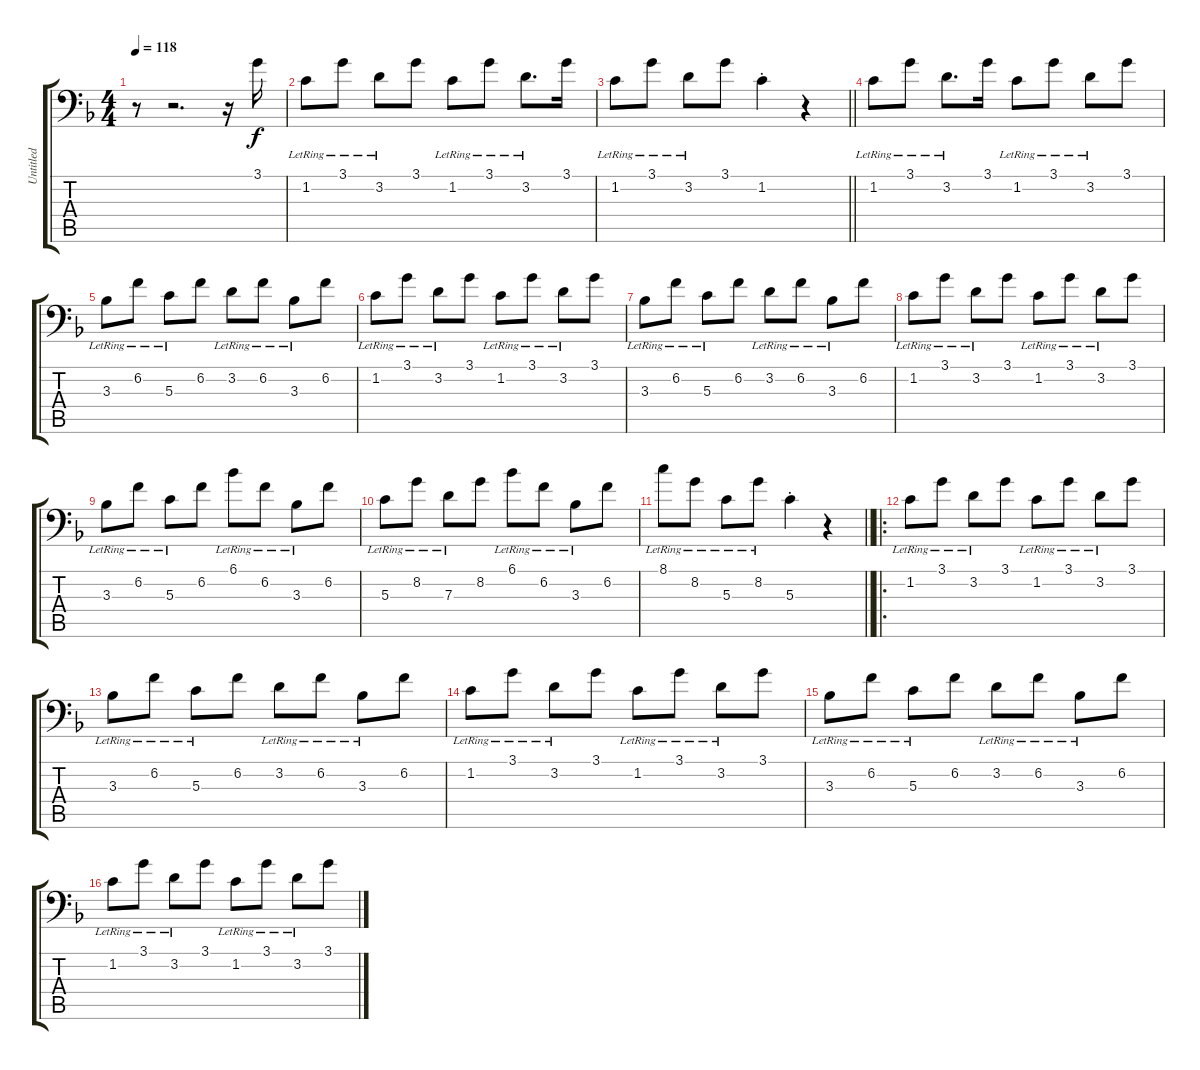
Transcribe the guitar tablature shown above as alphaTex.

\track ("Untitled" "Untitled") {instrument distortionguitar}
\staff {score tabs}
\tuning (E3 B2 G2 D2 A1 E1) {hide}
\ts (4 4)
\tempo 118
\clef f4
\ks f
r.8{dy f instrument distortionguitar} r.2{d} r.16 3.1.16 |
1.2{lr}.8 3.1{lr}.8 3.2{lr}.8 3.1.8 1.2{lr}.8 3.1{lr}.8 3.2{lr}.8{d} 3.1.16 |
\barLineRight lightlight
1.2{lr}.8 3.1{lr}.8 3.2{lr}.8 3.1.8 1.2{st}.4 r.4 |
1.2{lr}.8 3.1{lr}.8 3.2{lr}.8{d} 3.1.16 1.2{lr}.8 3.1{lr}.8 3.2{lr}.8 3.1.8 |
3.3{lr}.8 6.2{lr}.8 5.3{lr}.8 6.2.8 3.2{lr}.8 6.2{lr}.8 3.3{lr}.8 6.2.8 |
1.2{lr}.8 3.1{lr}.8 3.2{lr}.8 3.1.8 1.2{lr}.8 3.1{lr}.8 3.2{lr}.8 3.1.8 |
3.3{lr}.8 6.2{lr}.8 5.3{lr}.8 6.2.8 3.2{lr}.8 6.2{lr}.8 3.3{lr}.8 6.2.8 |
1.2{lr}.8 3.1{lr}.8 3.2{lr}.8 3.1.8 1.2{lr}.8 3.1{lr}.8 3.2{lr}.8 3.1.8 |
3.3{lr}.8 6.2{lr}.8 5.3{lr}.8 6.2.8 6.1{lr}.8 6.2{lr}.8 3.3{lr}.8 6.2.8 |
5.3{lr}.8 8.2{lr}.8 7.3{lr}.8 8.2.8 6.1{lr}.8 6.2{lr}.8 3.3{lr}.8 6.2.8 |
\barLineRight lightlight
8.1{lr}.8 8.2{lr}.8 5.3{lr}.8 8.2{lr}.8 5.3{st}.4 r.4 |
\ro
1.2{lr}.8 3.1{lr}.8 3.2{lr}.8 3.1.8 1.2{lr}.8 3.1{lr}.8 3.2{lr}.8 3.1.8 |
3.3{lr}.8 6.2{lr}.8 5.3{lr}.8 6.2.8 3.2{lr}.8 6.2{lr}.8 3.3{lr}.8 6.2.8 |
1.2{lr}.8 3.1{lr}.8 3.2{lr}.8 3.1.8 1.2{lr}.8 3.1{lr}.8 3.2{lr}.8 3.1.8 |
3.3{lr}.8 6.2{lr}.8 5.3{lr}.8 6.2.8 3.2{lr}.8 6.2{lr}.8 3.3{lr}.8 6.2.8 |
1.2{lr}.8 3.1{lr}.8 3.2{lr}.8 3.1.8 1.2{lr}.8 3.1{lr}.8 3.2{lr}.8 3.1.8
